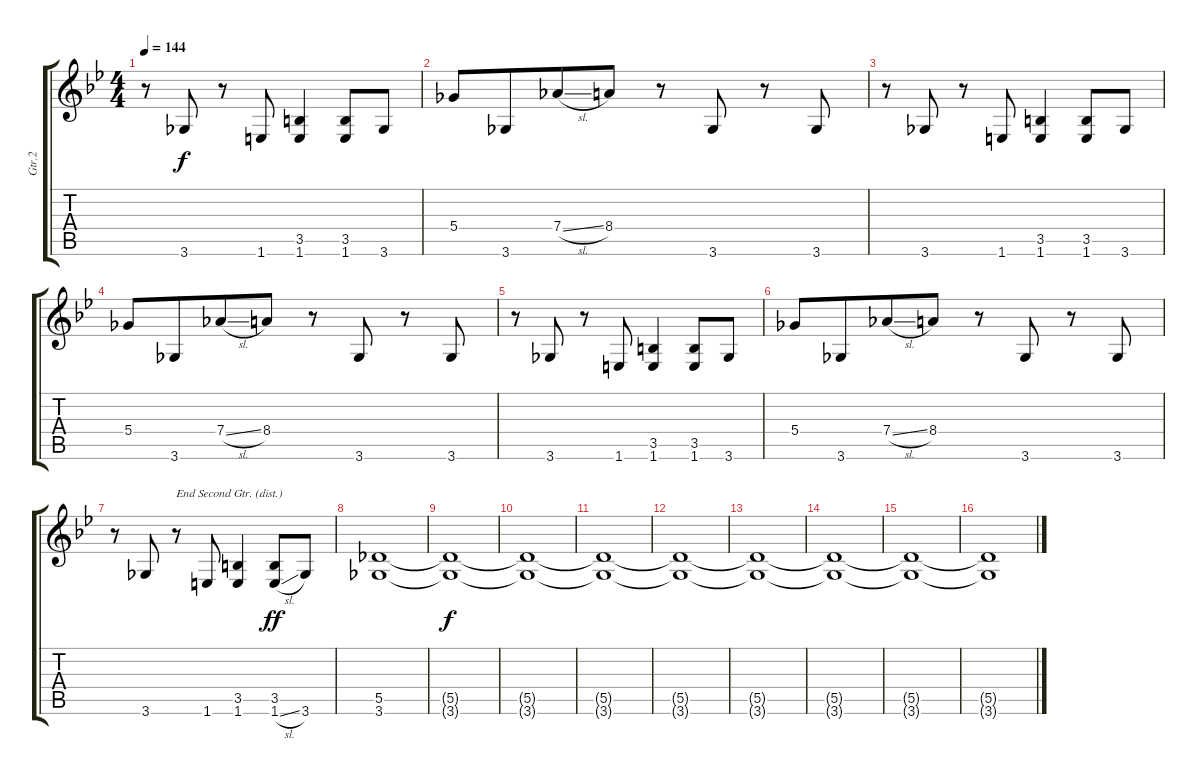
\track ("Gtr.2" "Gtr.2") {instrument synthbass1}
\staff {score tabs}
\tuning (Eb4 Bb3 Gb3 Db3 Ab2 Eb2) {hide}
\ts (4 4)
\tempo 144
\clef g2
\ks gminor
r.8{dy f} 3.6.8 r.8 1.6.8 (3.5 1.6).4 (3.5 1.6).8 3.6.8 |
5.4.8 3.6.8{beam merge} 7.4{sl}.8 8.4.8 r.8 3.6.8 r.8 3.6.8 |
r.8 3.6.8 r.8 1.6.8 (3.5 1.6).4 (3.5 1.6).8 3.6.8 |
5.4.8 3.6.8{beam merge} 7.4{sl}.8 8.4.8 r.8 3.6.8 r.8 3.6.8 |
r.8 3.6.8 r.8 1.6.8 (3.5 1.6).4 (3.5 1.6).8 3.6.8 |
5.4.8 3.6.8{beam merge} 7.4{sl}.8 8.4.8 r.8 3.6.8 r.8 3.6.8 |
r.8 3.6.8 r.8{txt "End Second Gtr. (dist.)"} 1.6.8 (3.5 1.6).4 (3.5 1.6{sl}).8{dy ff} 3.6.8 |
(5.5 3.6).1 |
(5.5{t} 3.6{t}).1{dy f} |
(5.5{t} 3.6{t}).1 |
(5.5{t} 3.6{t}).1 |
(5.5{t} 3.6{t}).1 |
(5.5{t} 3.6{t}).1 |
(5.5{t} 3.6{t}).1 |
(5.5{t} 3.6{t}).1 |
(5.5{t} 3.6{t}).1
